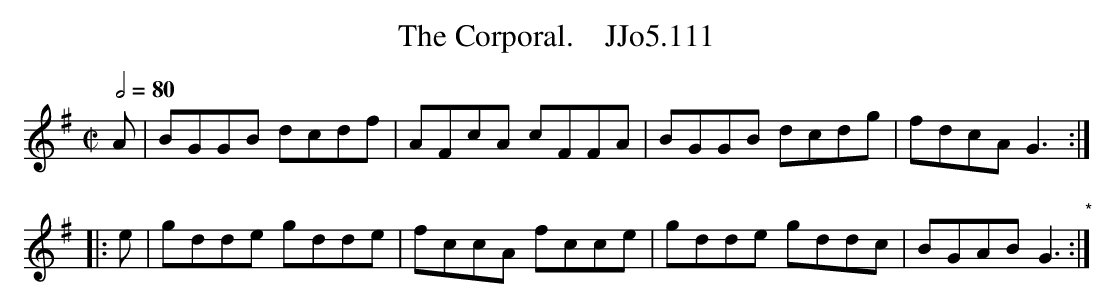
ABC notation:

X:1
T:Corporal.    JJo5.111, The
Q:1/2=80
M:C|
L:1/8
K:G
A|BGGB dcdf|AFcA cFFA|BGGB dcdg|fdcA G3 :|
|:e|gdde gdde|fccA fcce|gdde gddc|BGAB G3 "*" :|
